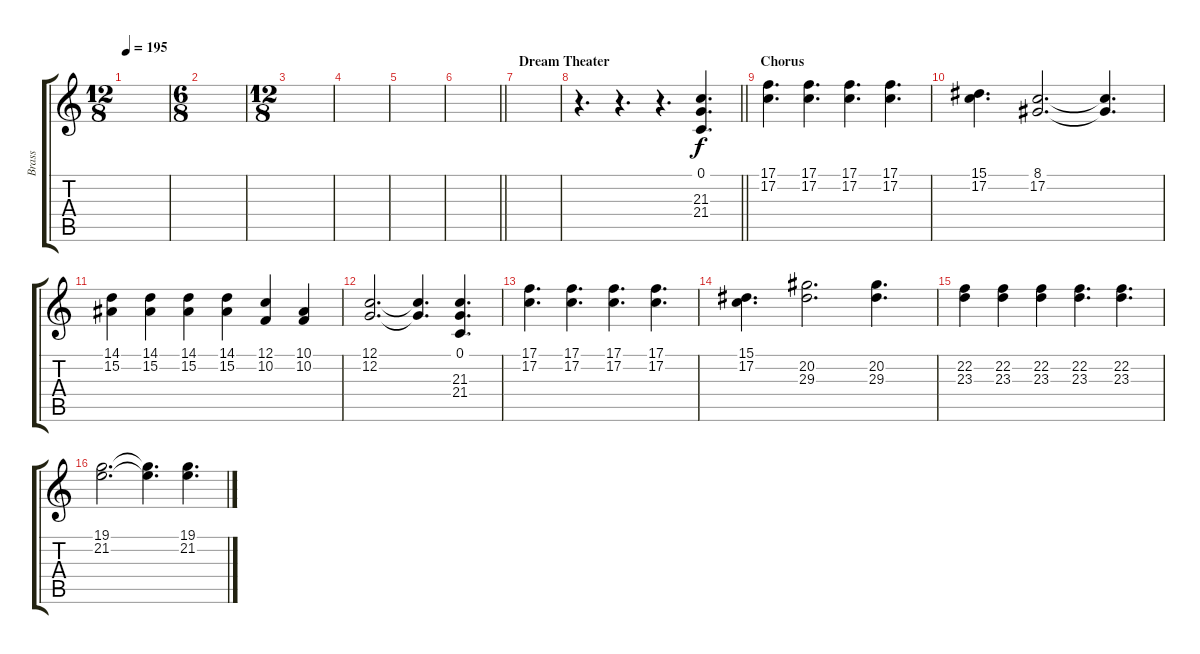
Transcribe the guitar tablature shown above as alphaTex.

\track ("Brass" "Brass") {instrument brasssection}
\staff {score tabs}
\tuning (C4 G3 Eb3 Bb2 F2 C2) {hide}
\ts (12 8)
\tempo 195
\clef g2
\ks c
|
\ts (6 8)
|
\ts (12 8)
|
|
|
\barLineRight lightlight
|
\section ("" "Dream Theater")
|
\barLineRight lightlight
r.4{d} r.4{d} r.4{d} (0.1 21.3 21.4).4{d} |
\section ("" "Chorus")
(17.1 17.2).4{d} (17.1 17.2).4{d} (17.1 17.2).4{d} (17.1 17.2).4{d} |
(15.1 17.2).4{d} (8.1 17.2).2{d} (8.1{t} 17.2{t}).4{d} |
(14.1 15.2).4 (14.1 15.2).4 (14.1 15.2).4 (14.1 15.2).4 (12.1 10.2).4 (10.1 10.2).4 |
(12.1 12.2).2{d} (12.1{t} 12.2{t}).4{d} (0.1 21.3 21.4).4{d} |
(17.1 17.2).4{d} (17.1 17.2).4{d} (17.1 17.2).4{d} (17.1 17.2).4{d} |
(15.1 17.2).4{d} (20.2 29.3).2{d} (20.2 29.3).4{d} |
(22.2 23.3).4 (22.2 23.3).4 (22.2 23.3).4 (22.2 23.3).4{d} (22.2 23.3).4{d} |
(19.1 21.2).2{d} (19.1{t} 21.2{t}).4{d} (19.1 21.2).4{d}
